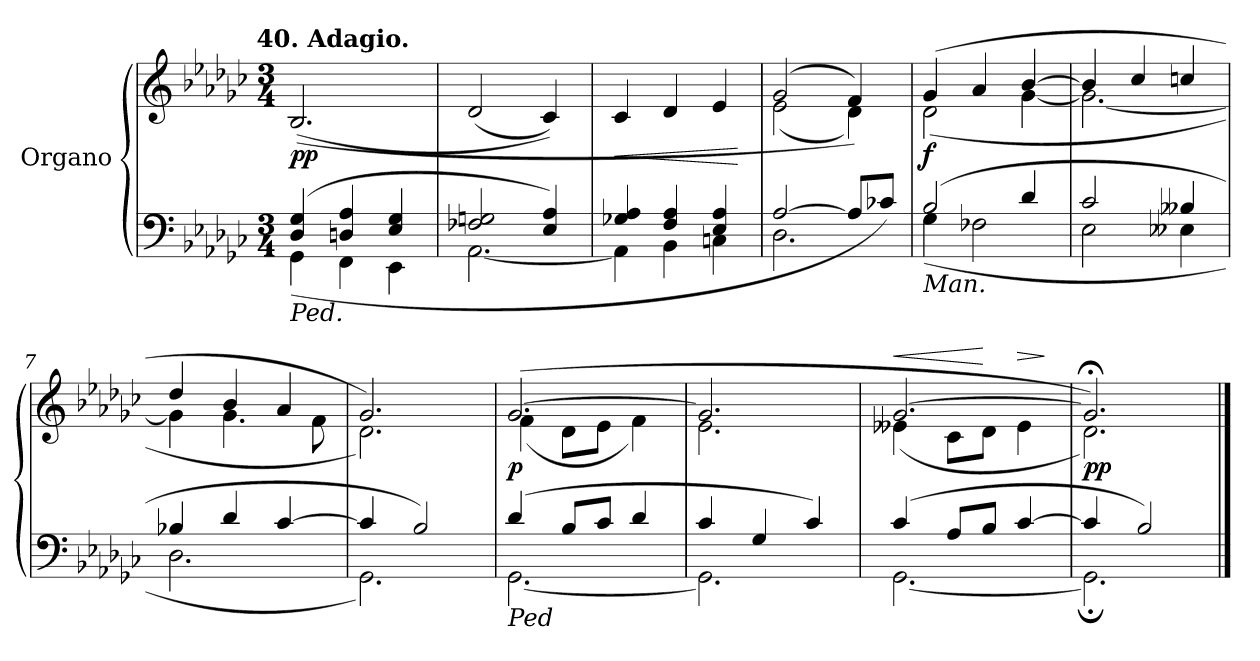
**kern	**kern	**dynam
*part2	*part1	*part1
*staff2	*staff1	*staff1
*I"Organo	*I"Organo	*
*clefF4	*clefG2	*
*k[b-e-a-d-g-c-]	*k[b-e-a-d-g-c-]	*
!!LO:TX:omd:t=40. Adagio.
*M3/4	*M3/4	*
=1	=1	=1
*^	*	*
!LO:TX:b:i:t=Ped.	!	!	!
(4D-/ 4G-/	(4GG-\	((>2.B-/	pp
4Dn/ 4A-/	4FF\	.	.
4E-/ 4G-/	4EE-\	.	.
=2	=2	=2	=2
2F-X/ 2Gn/	[2.AA-\	(>2d-/	.
4E-/ 4A-/)	.	4c-/))	.
=3	=3	=3	=3
!	!	!	!LO:HP:b
4G-X/ 4A-/	4AA-\]	4c-/	<
4F/ 4A-/	4BB-\	4d-/	.
4E-/ 4A-/	4Cn\	4e-/	.
*v	*v	*	*
.	.	[
=4	=4	=4
*^	*^	*
[2A-/	2.D-\	(2g-/	(2e-\	.
8A-/L]	.	4f/))	4d-\)	.
8c-X/J)	.	.	.	.
=5	=5	=5	=5	=5
!LO:TX:b:i:t=Man.	!	!	!	!
(2B-/	(4G-\	(4g-/	(2d-\	f
.	2F-X\	4a-/	.	.
4d-/	.	[4b-/	[4g-\	.
=6	=6	=6	=6	=6
2c-/	2E-\	4b-/]	2.g-\_	.
.	.	4cc-/	.	.
4B--X/	4E--X\	4ccn/	.	.
=7	=7	=7	=7	=7
4B-X/	2.D-\	4dd-/	4g-\]	.
4d-/	.	4b-/	4.g-\	.
[4c-/	.	4a-/	.	.
.	.	.	8f\	.
=8	=8	=8	=8	=8
4c-/]	2.GG-\)	2.g-/)	2.d-\)	.
2B-/)	.	.	.	.
=9	=9	=9	=9	=9
!LO:TX:b:i:t=Ped	!	!	!	!
(4d-/	[2.GG-\	([2.g-/	(4f\	p
8B-/L	.	.	8d-\L	.
8c-/J	.	.	8e-\J	.
4d-/	.	.	4f\)	.
=10	=10	=10	=10	=10
4c-/	2.GG-\]	2.g-/]	2.e-\	.
4G-/	.	.	.	.
4c-/)	.	.	.	.
=11	=11	=11	=11	=11
!	!	!	!	!LO:HP:a
(4c-/	[2.GG-\	[2.g-/	(4e--X\	<
8A-/L	.	.	8c-\L	.
8B-/J	.	.	8d-\J	[
!	!	!	!	!LO:HP:a
[4c-/	.	.	4e--\	>
*v	*v	*	*	*
*	*v	*v	*
.	.	]
=12	=12	=12
*^	*^	*
4c-/]	2.GG-;<\]	2.g-;</])	2.d-\)	pp
2B-/)	.	.	.	.
*v	*v	*	*	*
*	*v	*v	*
==	==	==
*-	*-	*-
